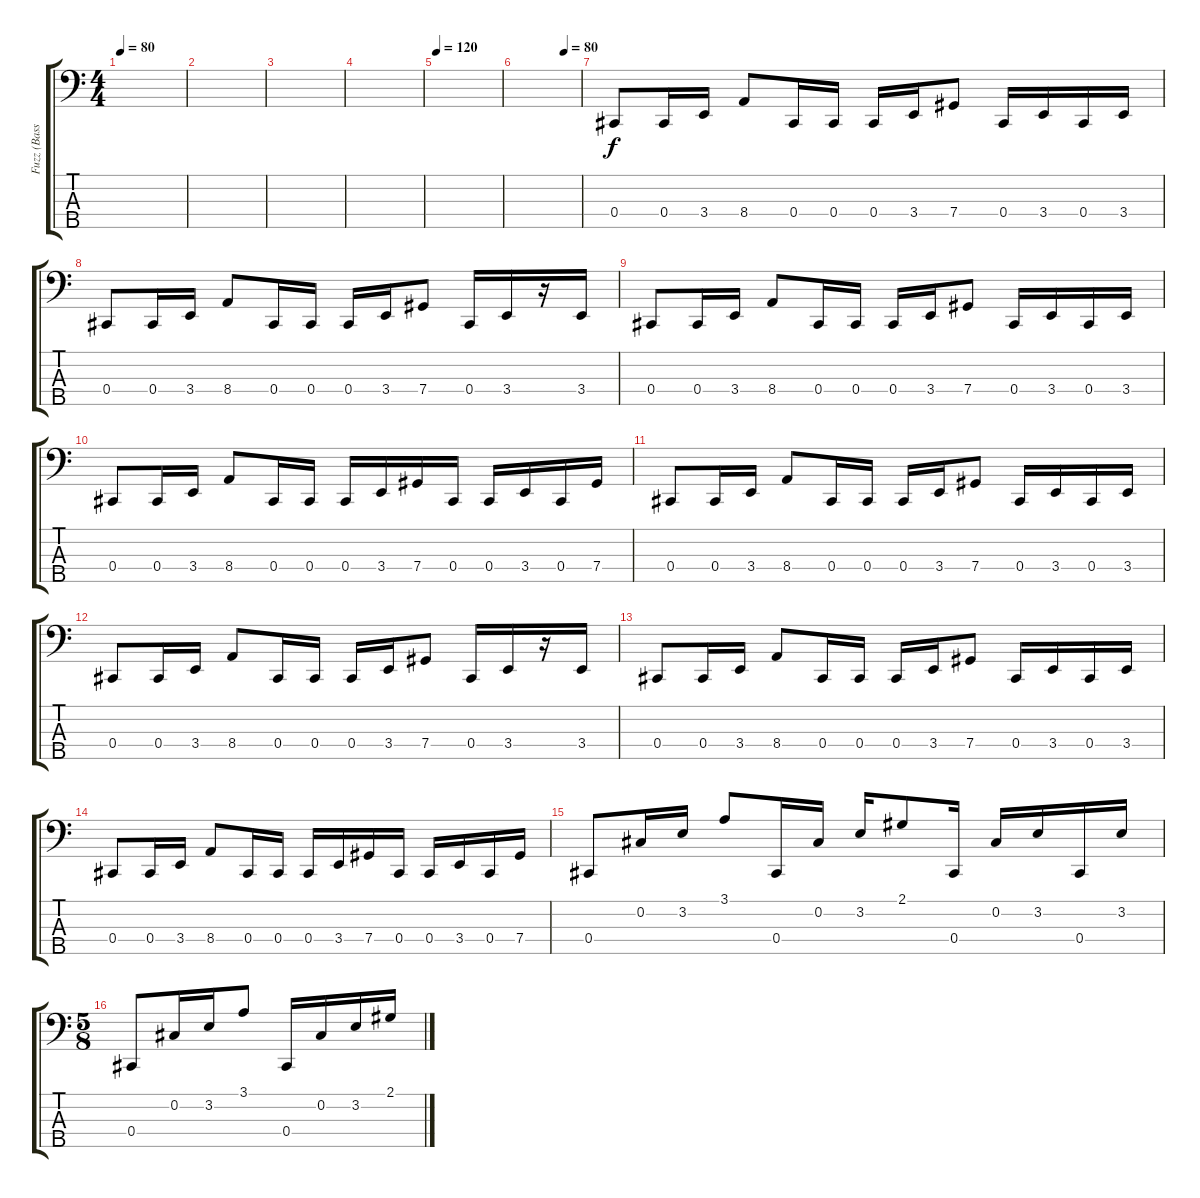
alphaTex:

\track ("Fuzz (Bass)" "Fuzz (Bass") {instrument electricbassfinger}
\staff {score tabs}
\tuning (Gb2 Db2 Ab1 Db1 Ab0) {hide}
\ts (4 4)
\tempo 80
\tempo 150
\tempo 80
\clef f4
\ks c
|
|
|
|
\tempo 120
|
\tempo (80 0.75)
|
0.4.8 0.4.16 3.4.16 8.4.8 0.4.16 0.4.16 0.4.16 3.4.16 7.4.8 0.4.16 3.4.16 0.4.16 3.4.16 |
0.4.8 0.4.16 3.4.16 8.4.8 0.4.16 0.4.16 0.4.16 3.4.16 7.4.8 0.4.16 3.4.16 r.16 3.4.16 |
0.4.8 0.4.16 3.4.16 8.4.8 0.4.16 0.4.16 0.4.16 3.4.16 7.4.8 0.4.16 3.4.16 0.4.16 3.4.16 |
0.4.8 0.4.16 3.4.16 8.4.8 0.4.16 0.4.16 0.4.16 3.4.16 7.4.16 0.4.16 0.4.16 3.4.16 0.4.16 7.4.16 |
0.4.8 0.4.16 3.4.16 8.4.8 0.4.16 0.4.16 0.4.16 3.4.16 7.4.8 0.4.16 3.4.16 0.4.16 3.4.16 |
0.4.8 0.4.16 3.4.16 8.4.8 0.4.16 0.4.16 0.4.16 3.4.16 7.4.8 0.4.16 3.4.16 r.16 3.4.16 |
0.4.8 0.4.16 3.4.16 8.4.8 0.4.16 0.4.16 0.4.16 3.4.16 7.4.8 0.4.16 3.4.16 0.4.16 3.4.16 |
0.4.8 0.4.16 3.4.16 8.4.8 0.4.16 0.4.16 0.4.16 3.4.16 7.4.16 0.4.16 0.4.16 3.4.16 0.4.16 7.4.16 |
0.4.8 0.2.16 3.2.16 3.1.8 0.4.16 0.2.16 3.2.16 2.1.8 0.4.16 0.2.16 3.2.16 0.4.16 3.2.16 |
\ts (5 8)
0.4.8 0.2.16 3.2.16 3.1.8 0.4.16 0.2.16 3.2.16 2.1.16
